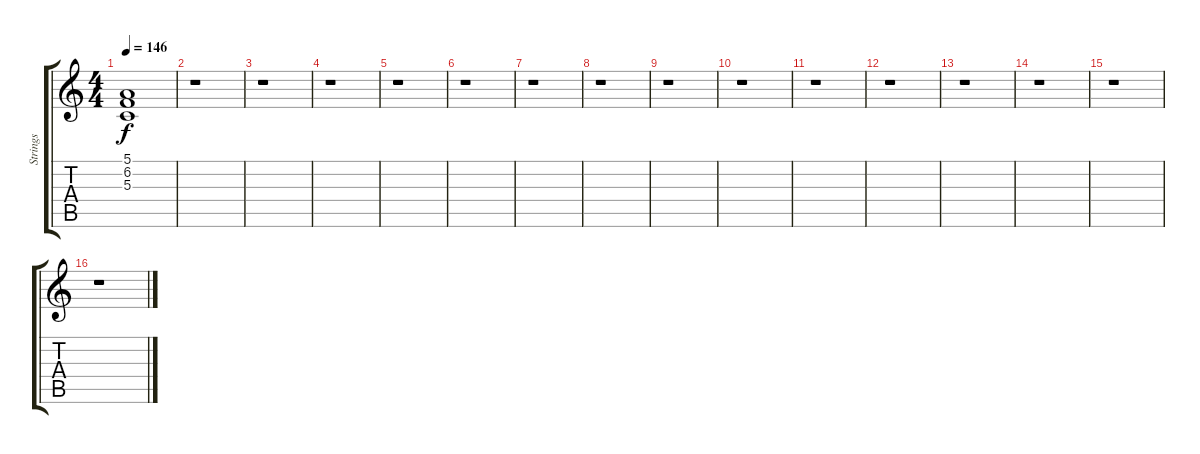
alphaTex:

\track ("Strings" "Strings") {instrument stringensemble1}
\staff {score tabs}
\tuning (E4 B3 G3 D3 A2 E2) {hide}
\ts (4 4)
\tempo 146
\clef g2
\ks c
(5.1{t} 6.2{t} 5.3{t}).1{dy f} |
r.1 |
r.1 |
r.1 |
r.1 |
r.1 |
r.1 |
r.1 |
r.1 |
r.1 |
r.1 |
r.1 |
r.1 |
r.1 |
r.1 |
r.1
